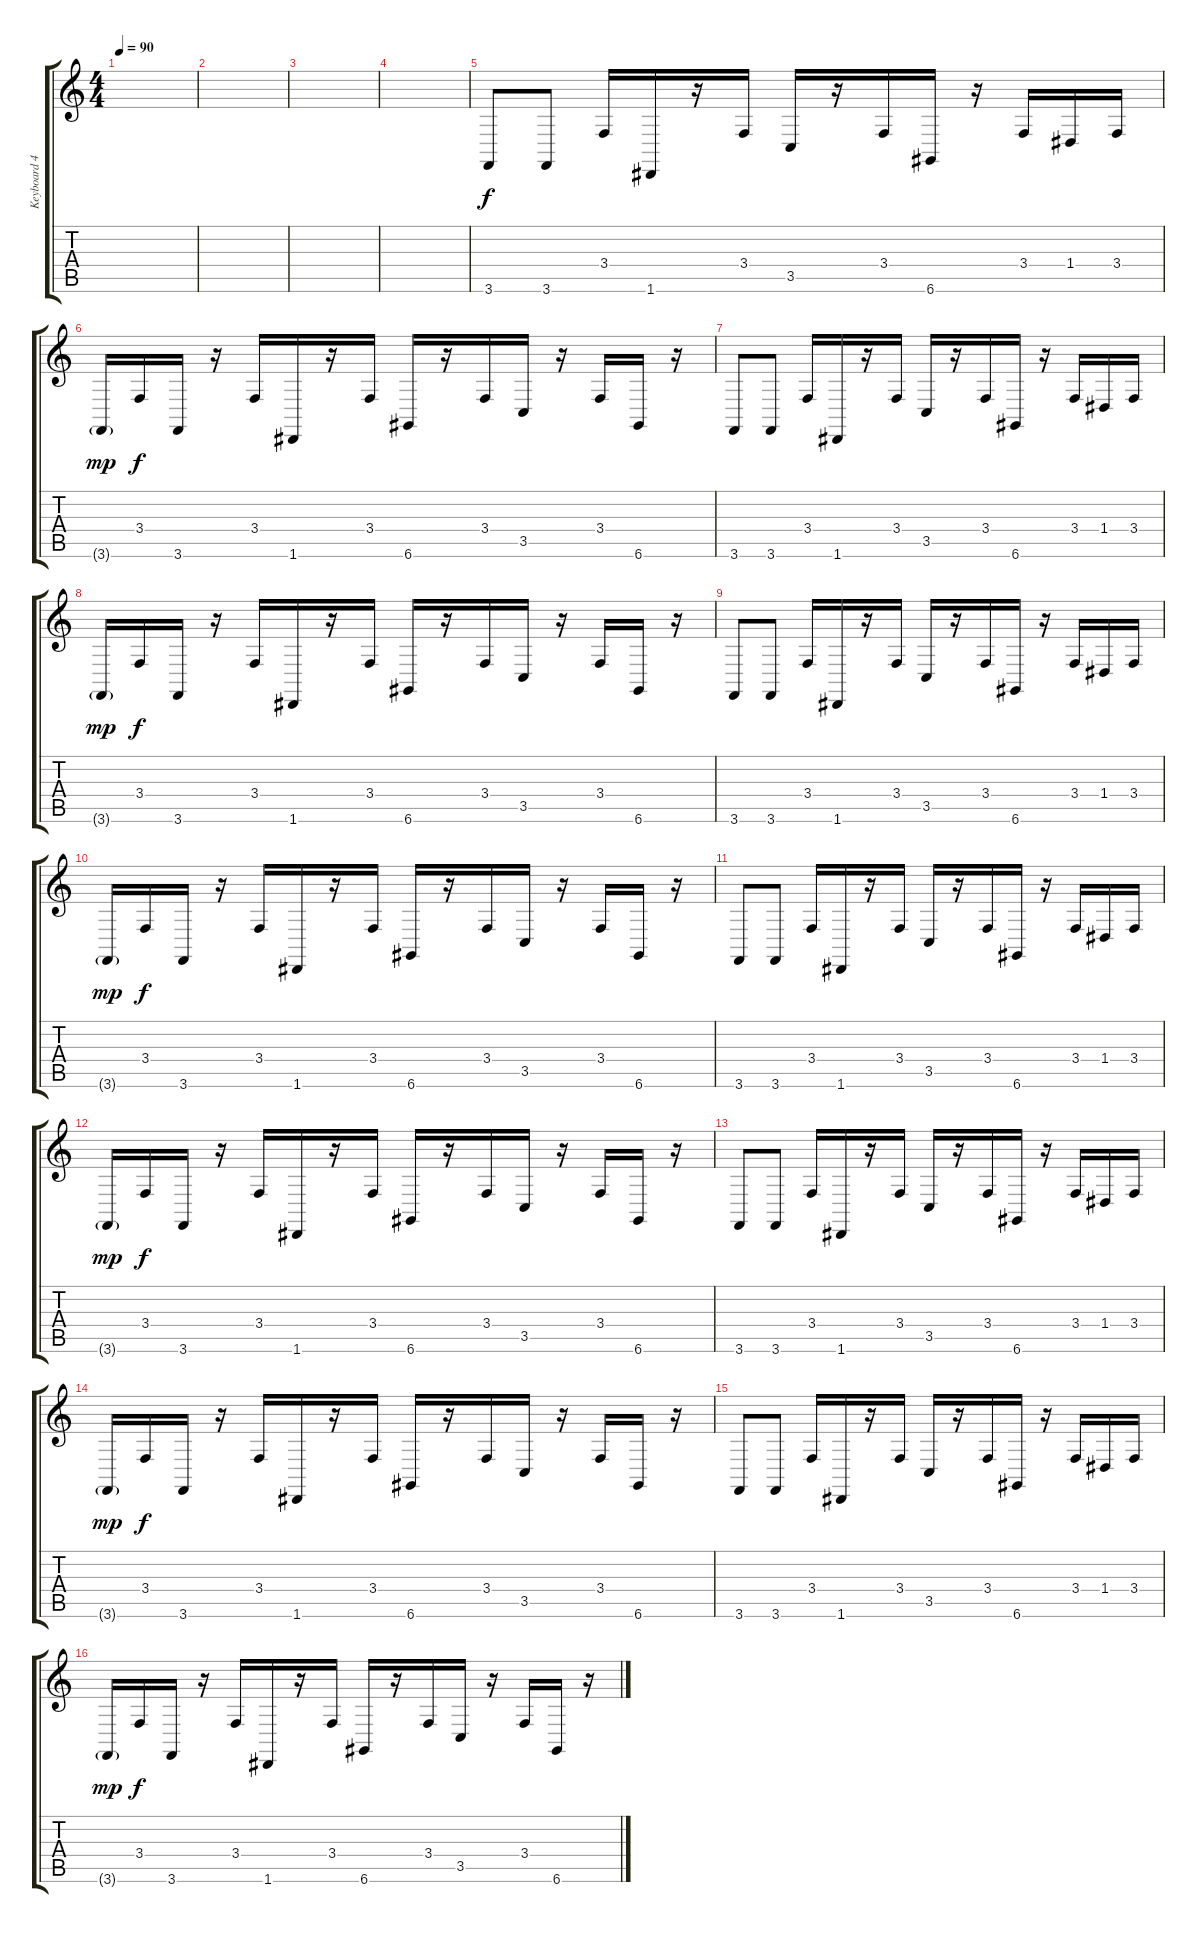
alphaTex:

\track ("Keyboard 4" "Keyboard 4") {instrument pad3polysynth}
\staff {score tabs}
\tuning (E4 B3 G3 D3 A2 D2) {hide}
\ts (4 4)
\tempo 90
\clef g2
\ks c
|
|
|
|
3.6.8{dy f volume 15 balance 8} 3.6.8 3.4.16 1.6.16 r.16 3.4.16 3.5.16 r.16 3.4.16 6.6.16 r.16 3.4.16 1.4.16 3.4.16 |
3.6{g}.16{dy mp} 3.4.16{dy f} 3.6.16 r.16 3.4.16 1.6.16 r.16 3.4.16 6.6.16 r.16 3.4.16 3.5.16 r.16 3.4.16 6.6.16 r.16 |
3.6.8 3.6.8 3.4.16 1.6.16 r.16 3.4.16 3.5.16 r.16 3.4.16 6.6.16 r.16 3.4.16 1.4.16 3.4.16 |
3.6{g}.16{dy mp} 3.4.16{dy f} 3.6.16 r.16 3.4.16 1.6.16 r.16 3.4.16 6.6.16 r.16 3.4.16 3.5.16 r.16 3.4.16 6.6.16 r.16 |
3.6.8 3.6.8 3.4.16 1.6.16 r.16 3.4.16 3.5.16 r.16 3.4.16 6.6.16 r.16 3.4.16 1.4.16 3.4.16 |
3.6{g}.16{dy mp} 3.4.16{dy f} 3.6.16 r.16 3.4.16 1.6.16 r.16 3.4.16 6.6.16 r.16 3.4.16 3.5.16 r.16 3.4.16 6.6.16 r.16 |
3.6.8 3.6.8 3.4.16 1.6.16 r.16 3.4.16 3.5.16 r.16 3.4.16 6.6.16 r.16 3.4.16 1.4.16 3.4.16 |
3.6{g}.16{dy mp} 3.4.16{dy f} 3.6.16 r.16 3.4.16 1.6.16 r.16 3.4.16 6.6.16 r.16 3.4.16 3.5.16 r.16 3.4.16 6.6.16 r.16 |
3.6.8 3.6.8 3.4.16 1.6.16 r.16 3.4.16 3.5.16 r.16 3.4.16 6.6.16 r.16 3.4.16 1.4.16 3.4.16 |
3.6{g}.16{dy mp} 3.4.16{dy f} 3.6.16 r.16 3.4.16 1.6.16 r.16 3.4.16 6.6.16 r.16 3.4.16 3.5.16 r.16 3.4.16 6.6.16 r.16 |
3.6.8 3.6.8 3.4.16 1.6.16 r.16 3.4.16 3.5.16 r.16 3.4.16 6.6.16 r.16 3.4.16 1.4.16 3.4.16 |
3.6{g}.16{dy mp} 3.4.16{dy f} 3.6.16 r.16 3.4.16 1.6.16 r.16 3.4.16 6.6.16 r.16 3.4.16 3.5.16 r.16 3.4.16 6.6.16 r.16
